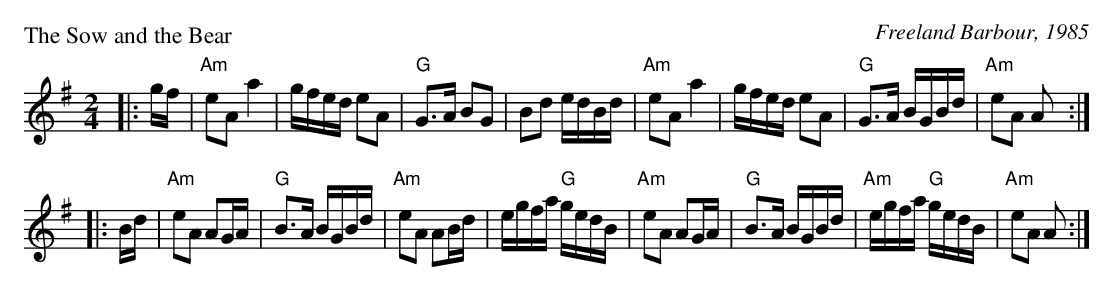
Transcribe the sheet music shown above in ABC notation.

X:1
P: The Sow and the Bear
C: Freeland Barbour, 1985
M: 2/4
L: 1/8
K: ADor
|: g/f/ \
| "Am"eA a2 | g/f/e/d/ eA | "G"G>A BG | Bd e/d/B/d/ \
|  "Am"eA a2 | g/f/e/d/ eA | "G"G>A B/G/B/d/ | "Am"eA A :|
|: B/d/ \
| "Am"eA AG/A/ | "G"B>A B/G/B/d/ | "Am"eA AB/d/ | e/g/f/a/ "G"g/e/d/B/ \
|  "Am"eA AG/A/ | "G"B>A B/G/B/d/ | "Am"e/g/f/a/ "G"g/e/d/B/ | "Am"eA A:|
